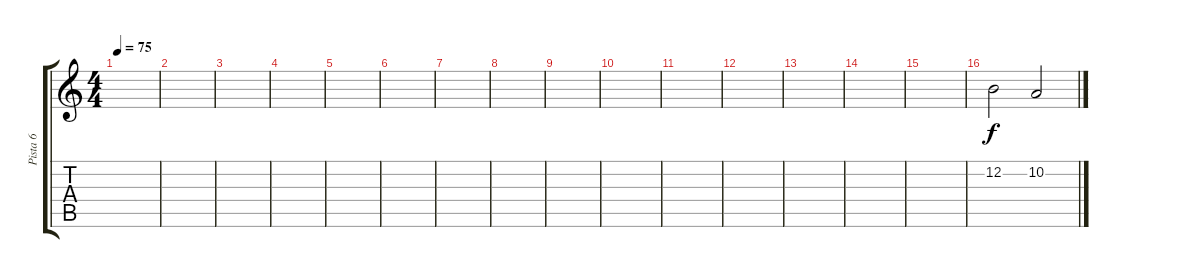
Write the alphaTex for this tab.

\track ("Pista 6" "Pista 6") {instrument flute}
\staff {score tabs}
\tuning (E4 B3 G3 D3 A2 E2) {hide}
\ts (4 4)
\tempo 75
\clef g2
\ks c
|
|
|
|
|
|
|
|
|
|
|
|
|
|
|
12.2.2 10.2.2
